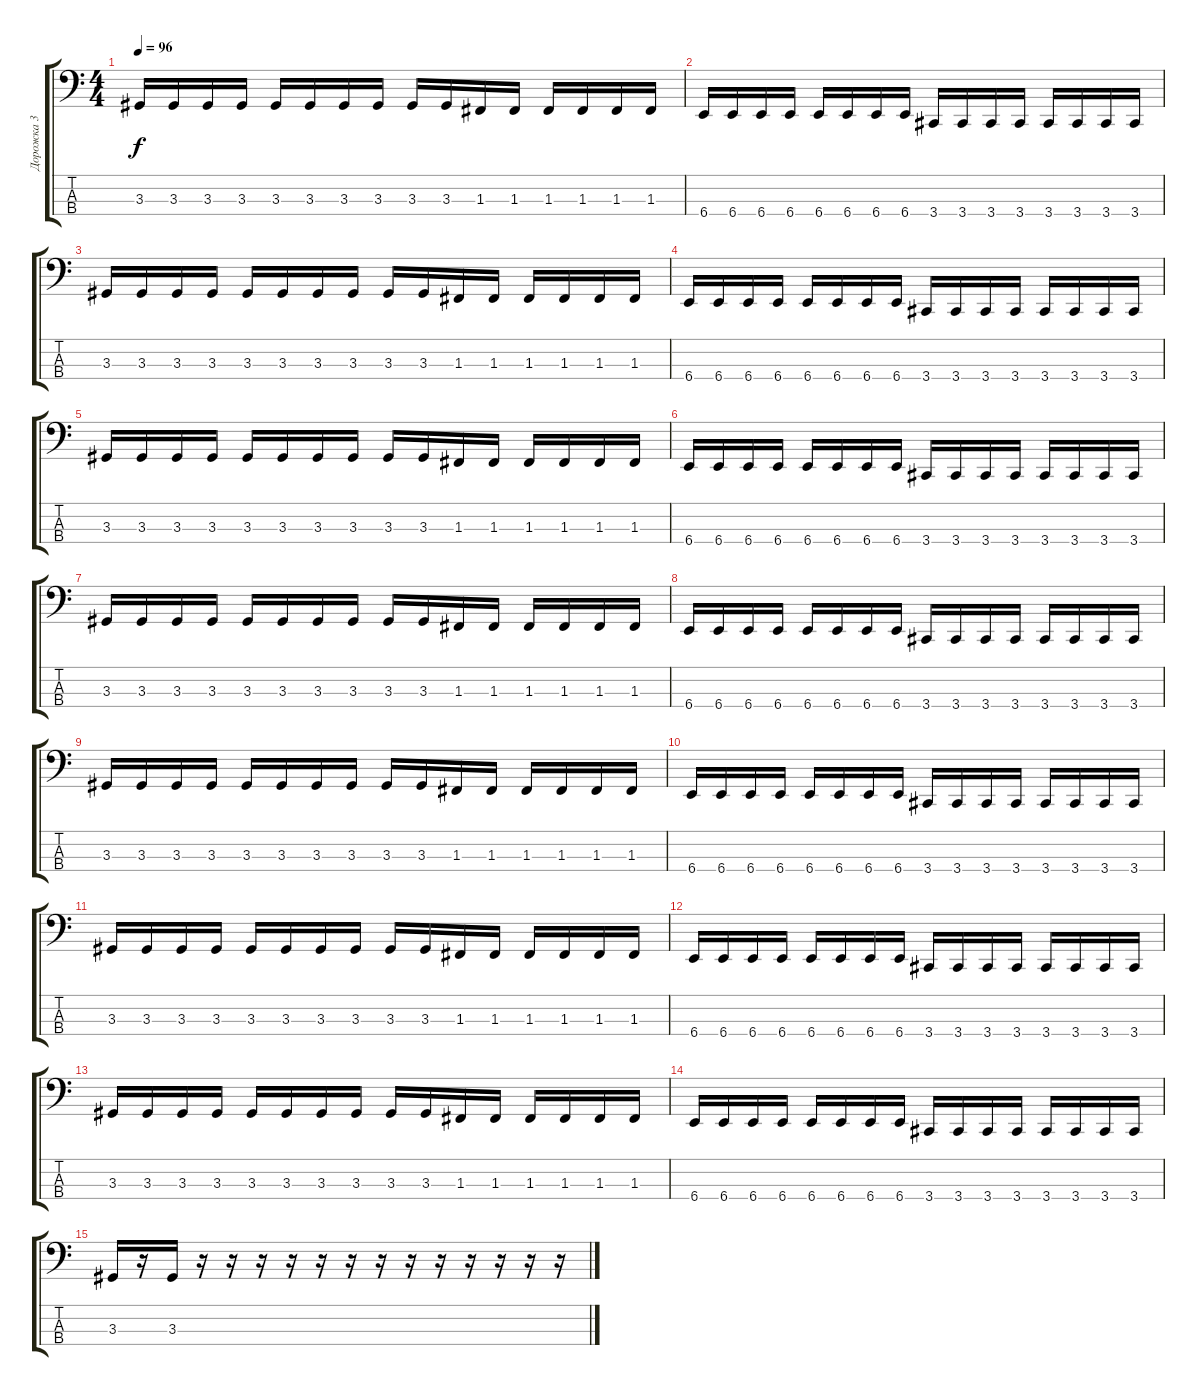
\track ("Дорожка 3" "Дорожка 3") {instrument electricbasspick}
\staff {score tabs}
\tuning (Eb2 Bb1 F1 Bb0) {hide}
\ts (4 4)
\tempo 96
\clef f4
\ks c
3.3.16{dy f} 3.3.16 3.3.16 3.3.16 3.3.16 3.3.16 3.3.16 3.3.16 3.3.16 3.3.16 1.3.16 1.3.16 1.3.16 1.3.16 1.3.16 1.3.16 |
6.4.16 6.4.16 6.4.16 6.4.16 6.4.16 6.4.16 6.4.16 6.4.16 3.4.16 3.4.16 3.4.16 3.4.16 3.4.16 3.4.16 3.4.16 3.4.16 |
3.3.16 3.3.16 3.3.16 3.3.16 3.3.16 3.3.16 3.3.16 3.3.16 3.3.16 3.3.16 1.3.16 1.3.16 1.3.16 1.3.16 1.3.16 1.3.16 |
6.4.16 6.4.16 6.4.16 6.4.16 6.4.16 6.4.16 6.4.16 6.4.16 3.4.16 3.4.16 3.4.16 3.4.16 3.4.16 3.4.16 3.4.16 3.4.16 |
3.3.16 3.3.16 3.3.16 3.3.16 3.3.16 3.3.16 3.3.16 3.3.16 3.3.16 3.3.16 1.3.16 1.3.16 1.3.16 1.3.16 1.3.16 1.3.16 |
6.4.16 6.4.16 6.4.16 6.4.16 6.4.16 6.4.16 6.4.16 6.4.16 3.4.16 3.4.16 3.4.16 3.4.16 3.4.16 3.4.16 3.4.16 3.4.16 |
3.3.16 3.3.16 3.3.16 3.3.16 3.3.16 3.3.16 3.3.16 3.3.16 3.3.16 3.3.16 1.3.16 1.3.16 1.3.16 1.3.16 1.3.16 1.3.16 |
6.4.16 6.4.16 6.4.16 6.4.16 6.4.16 6.4.16 6.4.16 6.4.16 3.4.16 3.4.16 3.4.16 3.4.16 3.4.16 3.4.16 3.4.16 3.4.16 |
3.3.16 3.3.16 3.3.16 3.3.16 3.3.16 3.3.16 3.3.16 3.3.16 3.3.16 3.3.16 1.3.16 1.3.16 1.3.16 1.3.16 1.3.16 1.3.16 |
6.4.16 6.4.16 6.4.16 6.4.16 6.4.16 6.4.16 6.4.16 6.4.16 3.4.16 3.4.16 3.4.16 3.4.16 3.4.16 3.4.16 3.4.16 3.4.16 |
3.3.16 3.3.16 3.3.16 3.3.16 3.3.16 3.3.16 3.3.16 3.3.16 3.3.16 3.3.16 1.3.16 1.3.16 1.3.16 1.3.16 1.3.16 1.3.16 |
6.4.16 6.4.16 6.4.16 6.4.16 6.4.16 6.4.16 6.4.16 6.4.16 3.4.16 3.4.16 3.4.16 3.4.16 3.4.16 3.4.16 3.4.16 3.4.16 |
3.3.16 3.3.16 3.3.16 3.3.16 3.3.16 3.3.16 3.3.16 3.3.16 3.3.16 3.3.16 1.3.16 1.3.16 1.3.16 1.3.16 1.3.16 1.3.16 |
6.4.16 6.4.16 6.4.16 6.4.16 6.4.16 6.4.16 6.4.16 6.4.16 3.4.16 3.4.16 3.4.16 3.4.16 3.4.16 3.4.16 3.4.16 3.4.16 |
3.3.16 r.16 3.3.16 r.16 r.16 r.16 r.16 r.16 r.16 r.16 r.16 r.16 r.16 r.16 r.16 r.16
